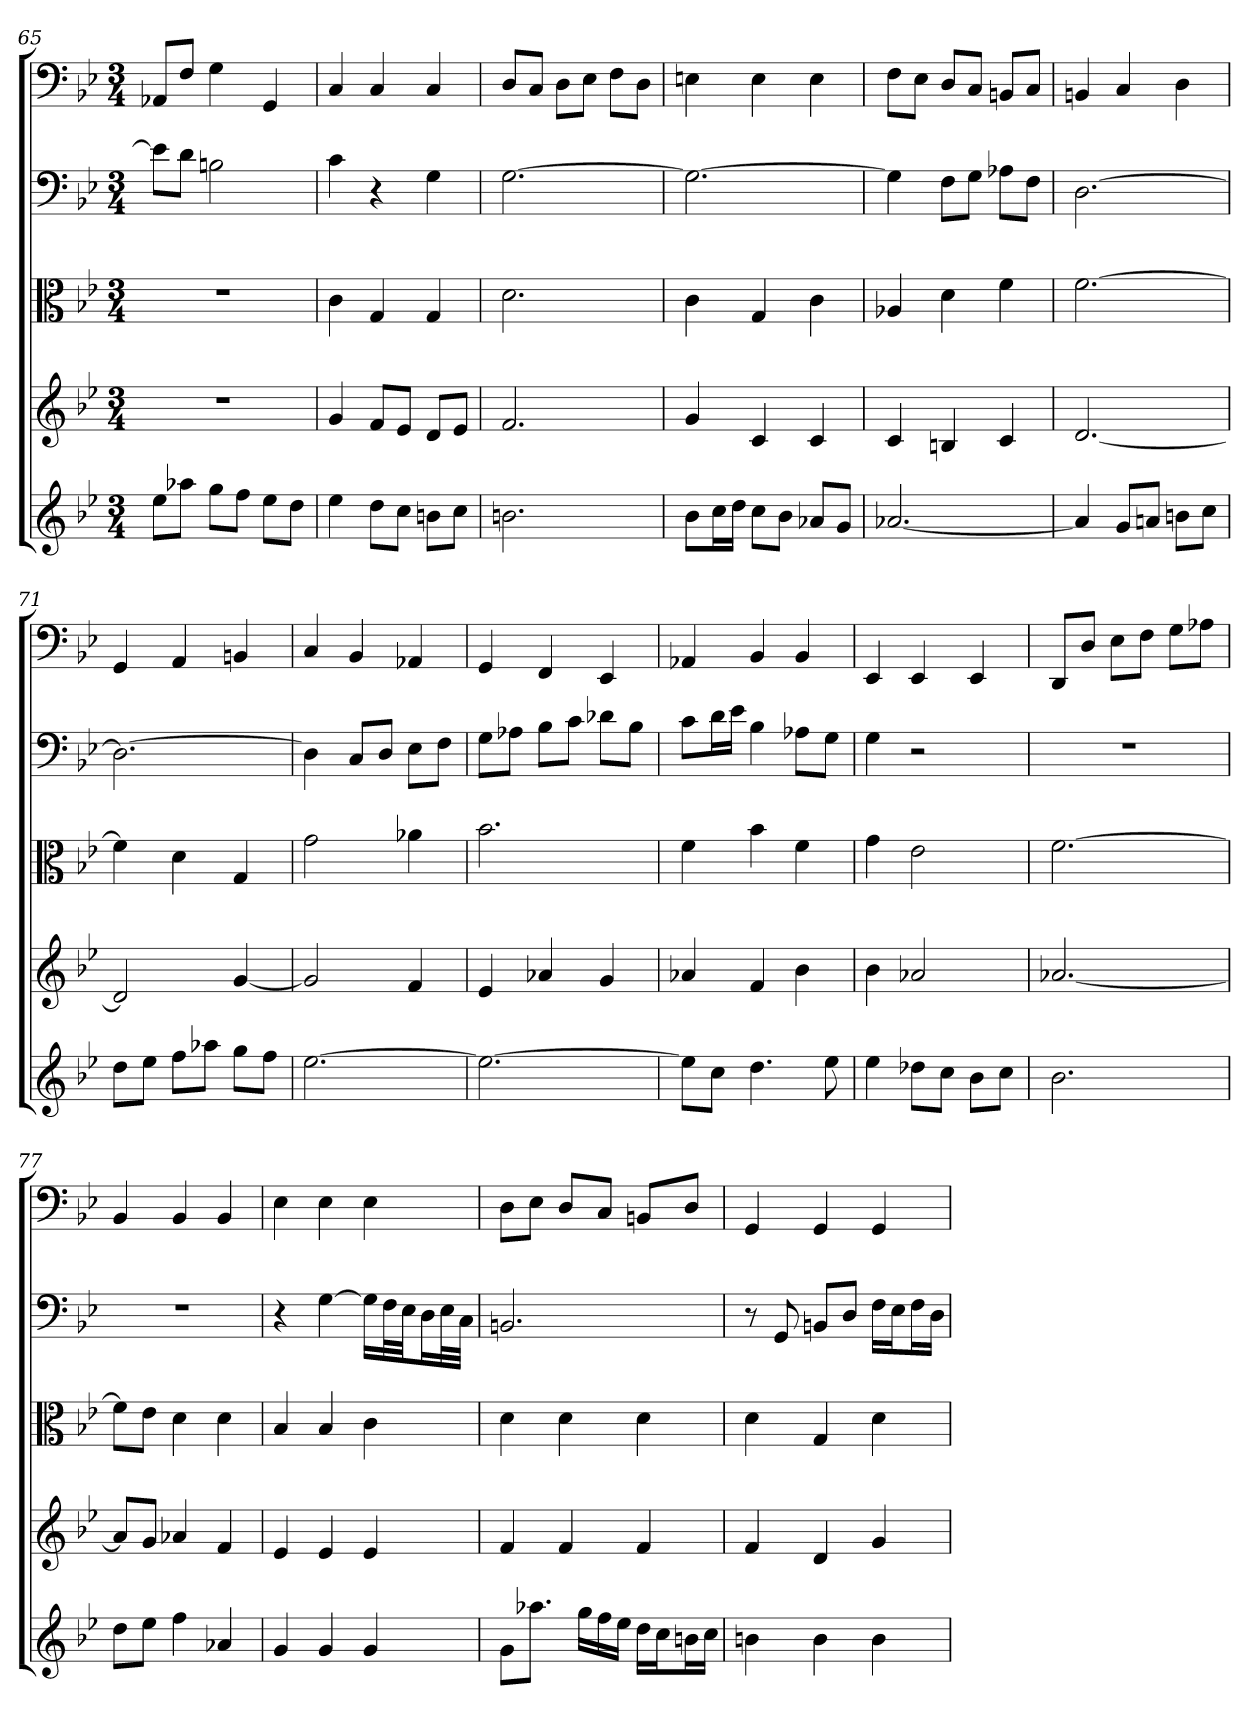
**kern	**kern	**kern	**kern	**kern
*part5	*part4	*part3	*part2	*part1
*staff5	*staff4	*staff3	*staff2	*staff1
*	*	*clefC3	*clefF4	*clefF4
*k[b-e-]	*k[b-e-]	*k[b-e-]	*k[b-e-]	*k[b-e-]
*g:	*g:	*g:	*g:	*g:
*M3/4	*M3/4	*M3/4	*M3/4	*M3/4
=65	=65	=65	=65	=65
8ee-L	2.r	2.r	8e-\L]	8AA-X/L
8aa-XJ	.	.	8d\J	8F/J
8ggL	.	.	2Bn	4G
8ffJ	.	.	.	.
8ee-L	.	.	.	4GG
8ddJ	.	.	.	.
=66	=66	=66	=66	=66
4ee-	4g	4c	4c	4C
8ddL	8fL	4G	4r	4C
8ccJ	8e-J	.	.	.
8bnL	8dL	4G	4G	4C
8ccJ	8e-J	.	.	.
=67	=67	=67	=67	=67
2.bn	2.f	2.d	[2.G	8D/L
.	.	.	.	8C/J
.	.	.	.	8D\L
.	.	.	.	8E-\J
.	.	.	.	8F\L
.	.	.	.	8D\J
=68	=68	=68	=68	=68
8b-L	4g	4c	2.G_	4En
16ccL	.	.	.	.
16ddJJ	.	.	.	.
8ccL	4c	4G	.	4E
8b-J	.	.	.	.
8a-XL	4c	4c	.	4E
8gJ	.	.	.	.
=69	=69	=69	=69	=69
[2.a-X	4c	4A-X	4G]	8F\L
.	.	.	.	8E-\J
.	4Bn	4d	8F\L	8D/L
.	.	.	8G\J	8C/J
.	4c	4f	8A-X\L	8BBn/L
.	.	.	8F\J	8C/J
=70	=70	=70	=70	=70
4a-]	[2.d	[2.f	[2.D	4BBn
8gL	.	.	.	4C
8anJ	.	.	.	.
8bnL	.	.	.	4D
8ccJ	.	.	.	.
=71	=71	=71	=71	=71
8ddL	2d]	4f]	2.D_	4GG
8ee-J	.	.	.	.
8ffL	.	4d	.	4AA
8aa-XJ	.	.	.	.
8ggL	[4g	4G	.	4BBn
8ffJ	.	.	.	.
=72	=72	=72	=72	=72
[2.ee-	2g]	2g	4D]	4C
.	.	.	8C/L	4BB-
.	.	.	8D/J	.
.	4f	4a-X	8E-\L	4AA-X
.	.	.	8F\J	.
=73	=73	=73	=73	=73
2.ee-_	4e-	2.b-	8G\L	4GG
.	.	.	8A-X\J	.
.	4a-X	.	8B-\L	4FF
.	.	.	8c\J	.
.	4g	.	8d-X\L	4EE-
.	.	.	8B-\J	.
=74	=74	=74	=74	=74
8ee-L]	4a-X	4f	8c\L	4AA-X
8ccJ	.	.	16d\L	.
.	.	.	16e-\JJ	.
4.dd	4f	4b-	4B-	4BB-
.	4b-	4f	8A-X\L	4BB-
8ee-	.	.	8G\J	.
=75	=75	=75	=75	=75
4ee-	4b-	4g	4G	4EE-
8dd-XL	2a-X	2e-	2r	4EE-
8ccJ	.	.	.	.
8b-L	.	.	.	4EE-
8ccJ	.	.	.	.
=76	=76	=76	=76	=76
2.b-	[2.a-X	[2.f	2.r	8DD/L
.	.	.	.	8D/J
.	.	.	.	8E-\L
.	.	.	.	8F\J
.	.	.	.	8G\L
.	.	.	.	8A-X\J
=77	=77	=77	=77	=77
8ddL	8a-L]	8f\L]	2.r	4BB-
8ee-J	8gJ	8e-\J	.	.
4ff	4a-X	4d	.	4BB-
4a-X	4f	4d	.	4BB-
=78	=78	=78	=78	=78
4g	4e-	4B-	4r	4E-
4g	4e-	4B-	[4G	4E-
4g	4e-	4c	16G\LL]	4E-
.	.	.	32F\L	.
.	.	.	32E-\JJ	.
.	.	.	16D\L	.
.	.	.	32E-\L	.
.	.	.	32C\JJJ	.
=79	=79	=79	=79	=79
8gL	4f	4d	2.BBn	8D\L
8.aa-XJ	.	.	.	8E-\J
.	4f	4d	.	8D/L
16ggLL	.	.	.	.
16ff	.	.	.	8C/J
16ee-JJ	.	.	.	.
16ddLL	4f	4d	.	8BBn/L
16ccJ	.	.	.	.
16bnL	.	.	.	8D/J
16ccJJ	.	.	.	.
=80	=80	=80	=80	=80
4bn	4f	4d	8r	4GG
.	.	.	8GG	.
4b	4d	4G	8BBn/L	4GG
.	.	.	8D/J	.
4b	4g	4d	16F\LL	4GG
.	.	.	16E-\J	.
.	.	.	16F\L	.
.	.	.	16D\JJ	.
=	=	=	=	=
*-	*-	*-	*-	*-
